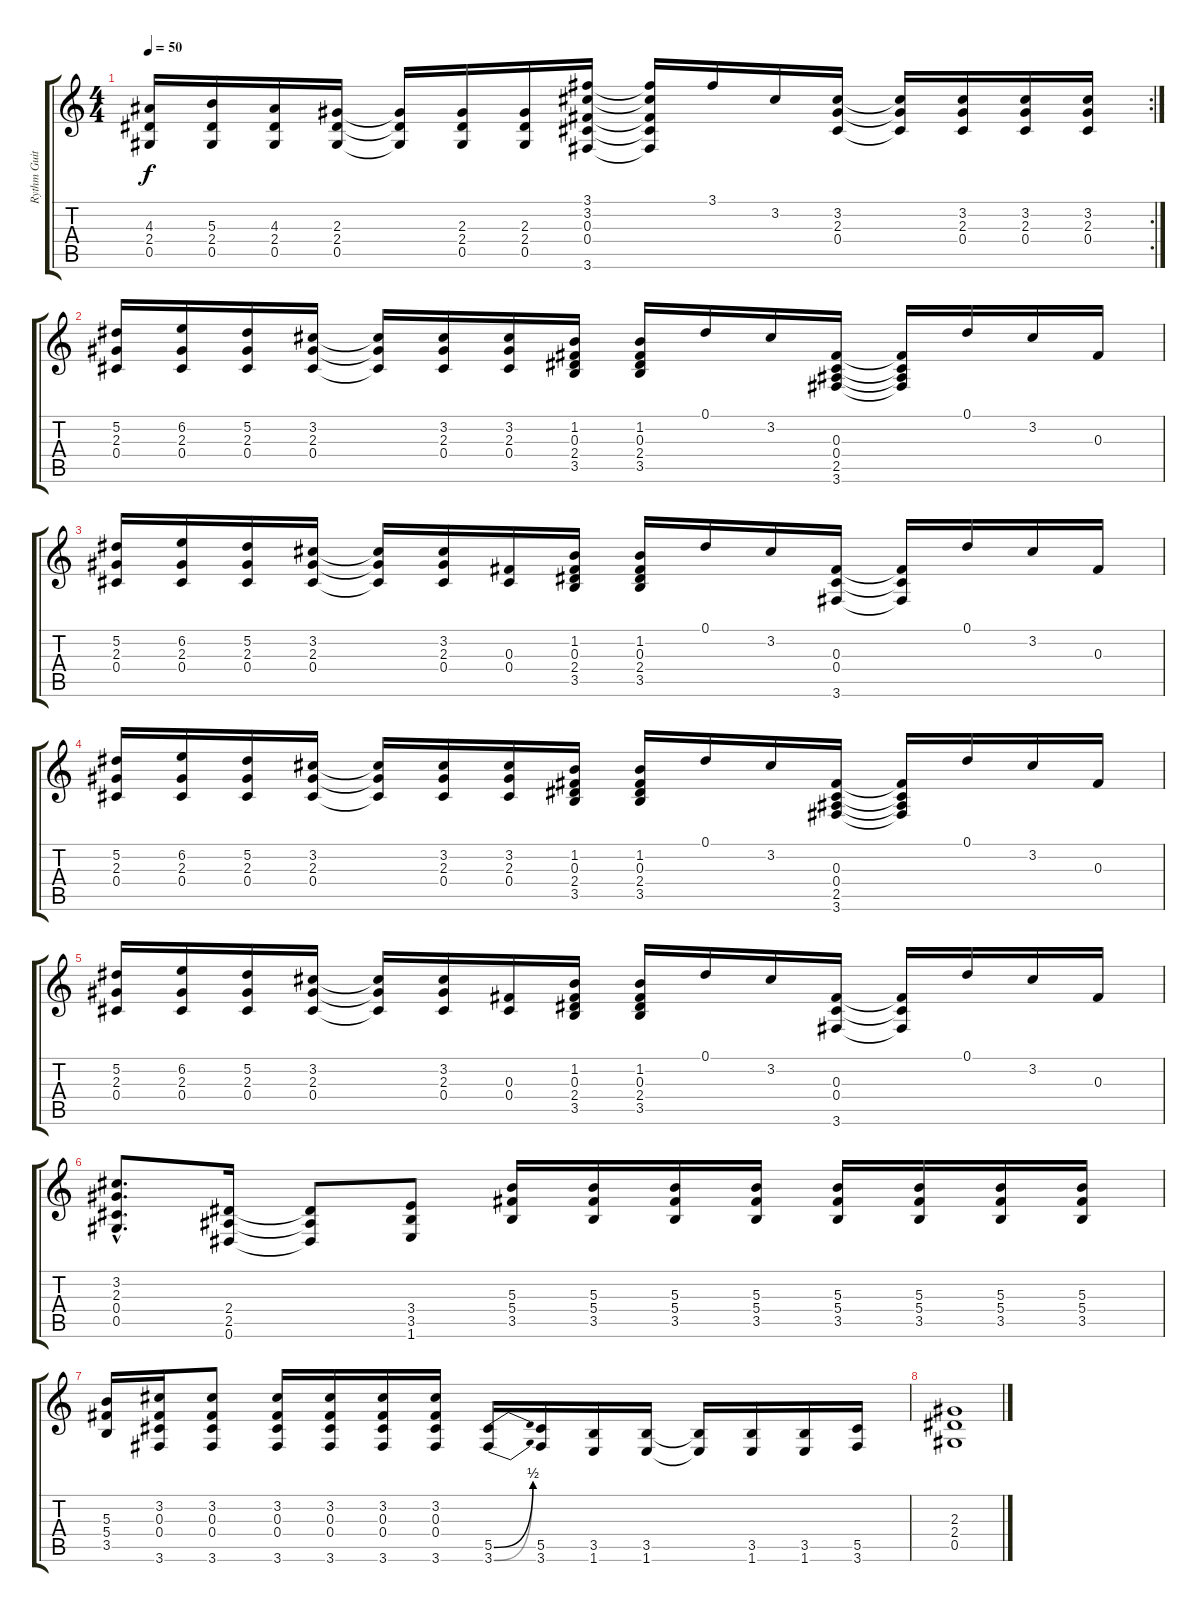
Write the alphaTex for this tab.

\track ("Rythm Guitar" "Rythm Guit") {instrument distortionguitar}
\staff {score tabs}
\tuning (Eb4 Bb3 Gb3 Db3 Ab2 Eb2) {hide}
\rc 2
\ts (4 4)
\tempo 50
\clef g2
\ks c
(4.3 2.4 0.5).16{dy f} (5.3 2.4 0.5).16 (4.3 2.4 0.5).16 (2.3 2.4 0.5).16 (2.3{t} 2.4{t} 0.5{t}).16 (2.3 2.4 0.5).16 (2.3 2.4 0.5).16 (3.1 3.2 0.3 0.4 3.6).16 (3.1{t} 3.2{t} 0.3{t} 0.4{t} 3.6{t}).16 3.1.16 3.2.16 (3.2 2.3 0.4).16 (3.2{t} 2.3{t} 0.4{t}).16 (3.2 2.3 0.4).16 (3.2 2.3 0.4).16 (3.2 2.3 0.4).16 |
(5.2 2.3 0.4).16 (6.2 2.3 0.4).16 (5.2 2.3 0.4).16 (3.2 2.3 0.4).16 (3.2{t} 2.3{t} 0.4{t}).16 (3.2 2.3 0.4).16 (3.2 2.3 0.4).16 (1.2 0.3 2.4 3.5).16 (1.2 0.3 2.4 3.5).16 0.1.16 3.2.16 (0.3 0.4 2.5 3.6).16 (0.3{t} 0.4{t} 2.5{t} 3.6{t}).16 0.1.16 3.2.16 0.3.16 |
(5.2 2.3 0.4).16 (6.2 2.3 0.4).16 (5.2 2.3 0.4).16 (3.2 2.3 0.4).16 (3.2{t} 2.3{t} 0.4{t}).16 (3.2 2.3 0.4).16 (0.3 0.4).16 (1.2 0.3 2.4 3.5).16 (1.2 0.3 2.4 3.5).16 0.1.16 3.2.16 (0.3 0.4 3.6).16 (0.3{t} 0.4{t} 3.6{t}).16 0.1.16 3.2.16 0.3.16 |
(5.2 2.3 0.4).16 (6.2 2.3 0.4).16 (5.2 2.3 0.4).16 (3.2 2.3 0.4).16 (3.2{t} 2.3{t} 0.4{t}).16 (3.2 2.3 0.4).16 (3.2 2.3 0.4).16 (1.2 0.3 2.4 3.5).16 (1.2 0.3 2.4 3.5).16 0.1.16 3.2.16 (0.3 0.4 2.5 3.6).16 (0.3{t} 0.4{t} 2.5{t} 3.6{t}).16 0.1.16 3.2.16 0.3.16 |
(5.2 2.3 0.4).16 (6.2 2.3 0.4).16 (5.2 2.3 0.4).16 (3.2 2.3 0.4).16 (3.2{t} 2.3{t} 0.4{t}).16 (3.2 2.3 0.4).16 (0.3 0.4).16 (1.2 0.3 2.4 3.5).16 (1.2 0.3 2.4 3.5).16 0.1.16 3.2.16 (0.3 0.4 3.6).16 (0.3{t} 0.4{t} 3.6{t}).16 0.1.16 3.2.16 0.3.16 |
(3.2{hac} 2.3{hac} 0.4{hac} 0.5{hac}).8{d} (2.4 2.5 0.6).16 (2.4{t} 2.5{t} 0.6{t}).8 (3.4 3.5 1.6).8 (5.3 5.4 3.5).16 (5.3 5.4 3.5).16 (5.3 5.4 3.5).16 (5.3 5.4 3.5).16 (5.3 5.4 3.5).16 (5.3 5.4 3.5).16 (5.3 5.4 3.5).16 (5.3 5.4 3.5).16 |
(5.3 5.4 3.5).16 (3.2 0.3 0.4 3.6).16 (3.2 0.3 0.4 3.6).8 (3.2 0.3 0.4 3.6).16 (3.2 0.3 0.4 3.6).16 (3.2 0.3 0.4 3.6).16 (3.2 0.3 0.4 3.6).16 (5.5{be (bend 0 0 60 2)} 3.6{be (bend 0 0 60 2)}).16 (5.5 3.6).16 (3.5 1.6).16 (3.5 1.6).16 (3.5{t} 1.6{t}).16 (3.5 1.6).16 (3.5 1.6).16 (5.5 3.6).16 |
(2.3 2.4 0.5).1
